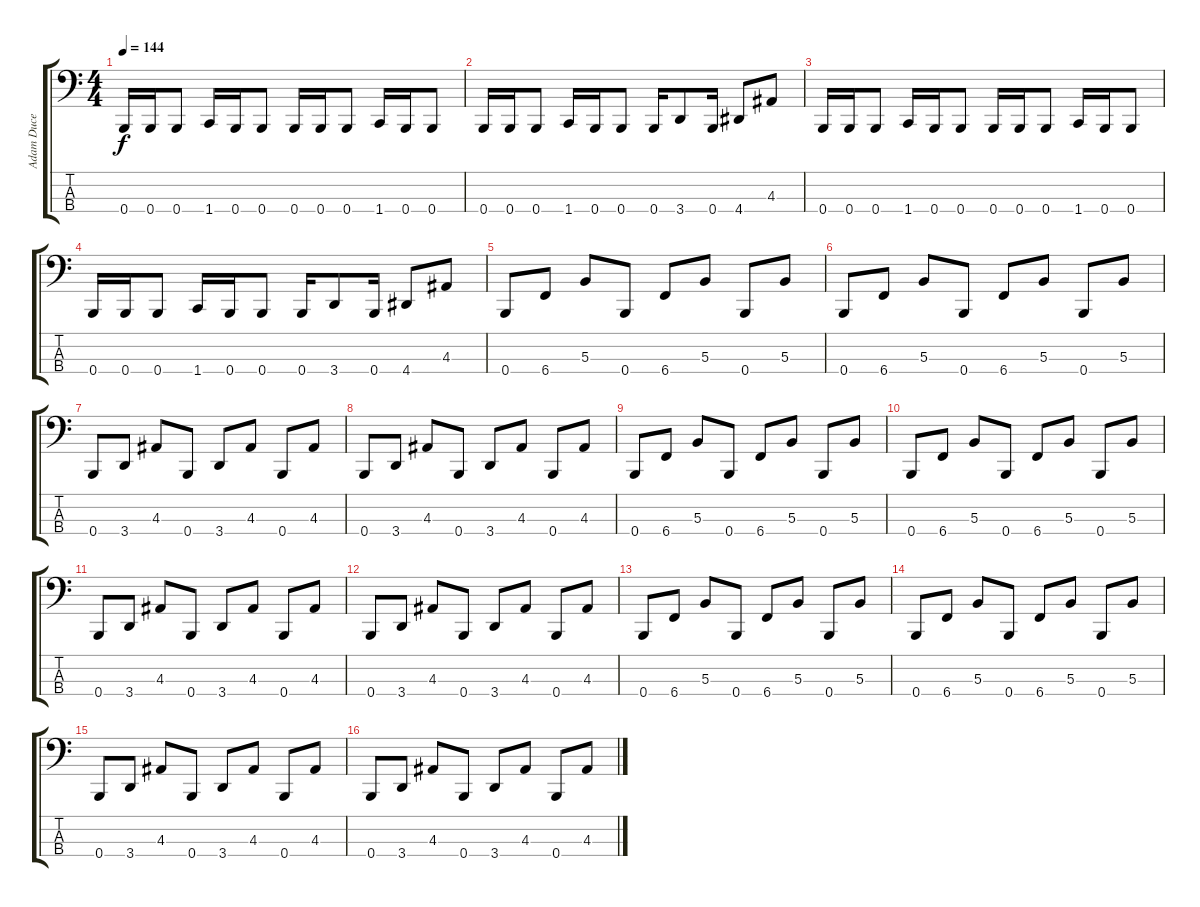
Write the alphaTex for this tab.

\track ("Adam Duce" "Adam Duce") {instrument electricbasspick}
\staff {score tabs}
\tuning (E2 B1 Gb1 B0) {hide}
\ts (4 4)
\tempo 144
\clef f4
\ks c
0.4.16{dy f} 0.4.16 0.4.8 1.4.16 0.4.16 0.4.8 0.4.16 0.4.16 0.4.8 1.4.16 0.4.16 0.4.8 |
0.4.16 0.4.16 0.4.8 1.4.16 0.4.16 0.4.8 0.4.16 3.4.8 0.4.16 4.4.8 4.3.8 |
0.4.16 0.4.16 0.4.8 1.4.16 0.4.16 0.4.8 0.4.16 0.4.16 0.4.8 1.4.16 0.4.16 0.4.8 |
0.4.16 0.4.16 0.4.8 1.4.16 0.4.16 0.4.8 0.4.16 3.4.8 0.4.16 4.4.8 4.3.8 |
0.4.8 6.4.8 5.3.8 0.4.8 6.4.8 5.3.8 0.4.8 5.3.8 |
0.4.8 6.4.8 5.3.8 0.4.8 6.4.8 5.3.8 0.4.8 5.3.8 |
0.4.8 3.4.8 4.3.8 0.4.8 3.4.8 4.3.8 0.4.8 4.3.8 |
0.4.8 3.4.8 4.3.8 0.4.8 3.4.8 4.3.8 0.4.8 4.3.8 |
0.4.8 6.4.8 5.3.8 0.4.8 6.4.8 5.3.8 0.4.8 5.3.8 |
0.4.8 6.4.8 5.3.8 0.4.8 6.4.8 5.3.8 0.4.8 5.3.8 |
0.4.8 3.4.8 4.3.8 0.4.8 3.4.8 4.3.8 0.4.8 4.3.8 |
0.4.8 3.4.8 4.3.8 0.4.8 3.4.8 4.3.8 0.4.8 4.3.8 |
0.4.8 6.4.8 5.3.8 0.4.8 6.4.8 5.3.8 0.4.8 5.3.8 |
0.4.8 6.4.8 5.3.8 0.4.8 6.4.8 5.3.8 0.4.8 5.3.8 |
0.4.8 3.4.8 4.3.8 0.4.8 3.4.8 4.3.8 0.4.8 4.3.8 |
0.4.8 3.4.8 4.3.8 0.4.8 3.4.8 4.3.8 0.4.8 4.3.8
